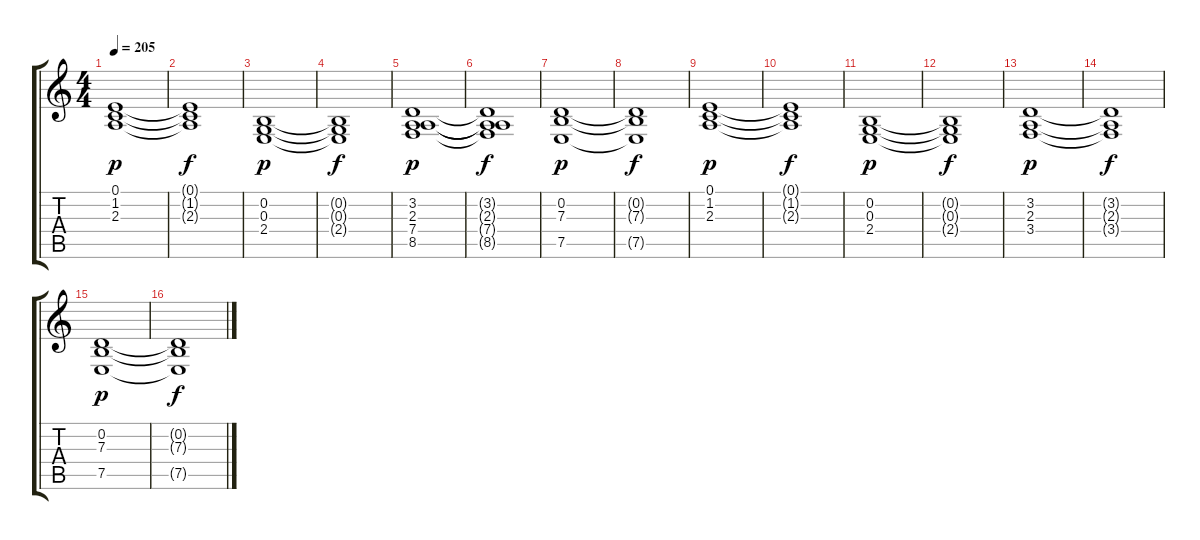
\track "" {instrument pad8sweep}
\staff {score tabs}
\tuning (E4 B3 G3 D3 A2 E2) {hide}
\ts (4 4)
\tempo 205
\clef g2
\ks c
(0.1 1.2 2.3).1{dy p} |
(0.1{t} 1.2{t} 2.3{t}).1{dy f} |
(0.2 0.3 2.4).1{dy p} |
(0.2{t} 0.3{t} 2.4{t}).1{dy f} |
(3.2 2.3 7.4 8.5).1{dy p} |
(3.2{t} 2.3{t} 7.4{t} 8.5{t}).1{dy f} |
(0.2 7.3 7.5).1{dy p} |
(0.2{t} 7.3{t} 7.5{t}).1{dy f} |
(0.1 1.2 2.3).1{dy p} |
(0.1{t} 1.2{t} 2.3{t}).1{dy f} |
(0.2 0.3 2.4).1{dy p} |
(0.2{t} 0.3{t} 2.4{t}).1{dy f} |
(3.2 2.3 3.4).1{dy p} |
(3.2{t} 2.3{t} 3.4{t}).1{dy f} |
(0.2 7.3 7.5).1{dy p} |
(0.2{t} 7.3{t} 7.5{t}).1{dy f}
